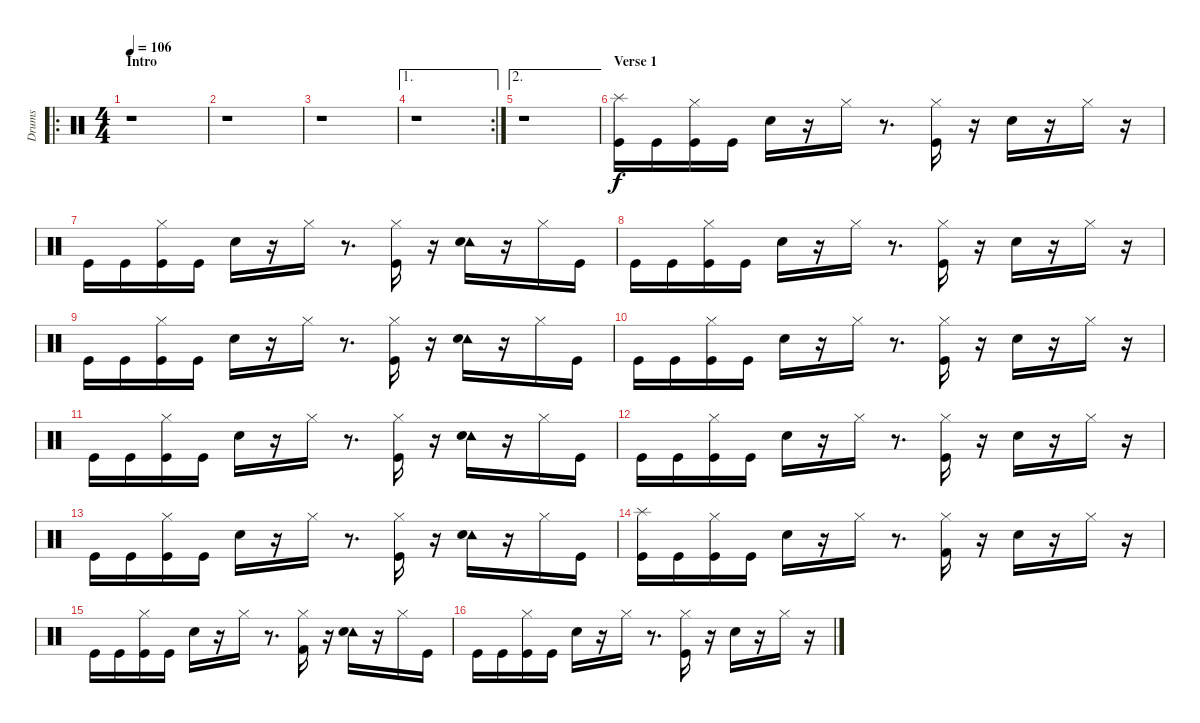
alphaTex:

\track ("Drums" "Drums") {instrument percussion}
\staff {score}
\articulation defaults
\ro
\ts (4 4)
\section ("" "Intro")
\tempo 106
\clef neutral
\ks c
r.1{dy f} |
r.1 |
r.1 |
\ae 1
\rc 2
r.1 |
\ae 2
r.1 |
\section ("" "Verse 1")
("Splash (hit)" "Kick (hit)").16 "Kick (hit)".16 ("Hi-Hat (closed)" "Kick (hit)").16 "Kick (hit)".16 "Electric Snare (hit)".16 r.16 "Hi-Hat (closed)".16 r.8{d} ("Hi-Hat (closed)" "Kick (hit)").16 r.16 "Electric Snare (hit)".16 r.16 "Hi-Hat (closed)".16 r.16 |
"Kick (hit)".16 "Kick (hit)".16 ("Hi-Hat (closed)" "Kick (hit)").16 "Kick (hit)".16 "Electric Snare (hit)".16 r.16 "Hi-Hat (closed)".16 r.8{d} ("Hi-Hat (closed)" "Kick (hit)").16 r.16 ("Tambourine (hit)" "Electric Snare (hit)").16 r.16 "Hi-Hat (closed)".16 "Kick (hit)".16 |
"Kick (hit)".16 "Kick (hit)".16 ("Hi-Hat (closed)" "Kick (hit)").16 "Kick (hit)".16 "Electric Snare (hit)".16 r.16 "Hi-Hat (closed)".16 r.8{d} ("Hi-Hat (closed)" "Kick (hit)").16 r.16 "Electric Snare (hit)".16 r.16 "Hi-Hat (closed)".16 r.16 |
"Kick (hit)".16 "Kick (hit)".16 ("Hi-Hat (closed)" "Kick (hit)").16 "Kick (hit)".16 "Electric Snare (hit)".16 r.16 "Hi-Hat (closed)".16 r.8{d} ("Hi-Hat (closed)" "Kick (hit)").16 r.16 ("Tambourine (hit)" "Electric Snare (hit)").16 r.16 "Hi-Hat (closed)".16 "Kick (hit)".16 |
"Kick (hit)".16 "Kick (hit)".16 ("Hi-Hat (closed)" "Kick (hit)").16 "Kick (hit)".16 "Electric Snare (hit)".16 r.16 "Hi-Hat (closed)".16 r.8{d} ("Hi-Hat (closed)" "Kick (hit)").16 r.16 "Electric Snare (hit)".16 r.16 "Hi-Hat (closed)".16 r.16 |
"Kick (hit)".16 "Kick (hit)".16 ("Hi-Hat (closed)" "Kick (hit)").16 "Kick (hit)".16 "Electric Snare (hit)".16 r.16 "Hi-Hat (closed)".16 r.8{d} ("Hi-Hat (closed)" "Kick (hit)").16 r.16 ("Tambourine (hit)" "Electric Snare (hit)").16 r.16 "Hi-Hat (closed)".16 "Kick (hit)".16 |
"Kick (hit)".16 "Kick (hit)".16 ("Hi-Hat (closed)" "Kick (hit)").16 "Kick (hit)".16 "Electric Snare (hit)".16 r.16 "Hi-Hat (closed)".16 r.8{d} ("Hi-Hat (closed)" "Kick (hit)").16 r.16 "Electric Snare (hit)".16 r.16 "Hi-Hat (closed)".16 r.16 |
"Kick (hit)".16 "Kick (hit)".16 ("Hi-Hat (closed)" "Kick (hit)").16 "Kick (hit)".16 "Electric Snare (hit)".16 r.16 "Hi-Hat (closed)".16 r.8{d} ("Hi-Hat (closed)" "Kick (hit)").16 r.16 ("Tambourine (hit)" "Electric Snare (hit)").16 r.16 "Hi-Hat (closed)".16 "Kick (hit)".16 |
("Splash (hit)" "Kick (hit)").16 "Kick (hit)".16 ("Hi-Hat (closed)" "Kick (hit)").16 "Kick (hit)".16 "Electric Snare (hit)".16 r.16 "Hi-Hat (closed)".16 r.8{d} ("Hi-Hat (closed)" "Kick (hit) 2").16 r.16 "Electric Snare (hit)".16 r.16 "Hi-Hat (closed)".16 r.16 |
"Kick (hit)".16 "Kick (hit)".16 ("Hi-Hat (closed)" "Kick (hit)").16 "Kick (hit)".16 "Electric Snare (hit)".16 r.16 "Hi-Hat (closed)".16 r.8{d} ("Hi-Hat (closed)" "Kick (hit) 2").16 r.16 ("Tambourine (hit)" "Electric Snare (hit)").16 r.16 "Hi-Hat (closed)".16 "Kick (hit)".16 |
"Kick (hit)".16 "Kick (hit)".16 ("Hi-Hat (closed)" "Kick (hit)").16 "Kick (hit)".16 "Electric Snare (hit)".16 r.16 "Hi-Hat (closed)".16 r.8{d} ("Hi-Hat (closed)" "Kick (hit)").16 r.16 "Electric Snare (hit)".16 r.16 "Hi-Hat (closed)".16 r.16
